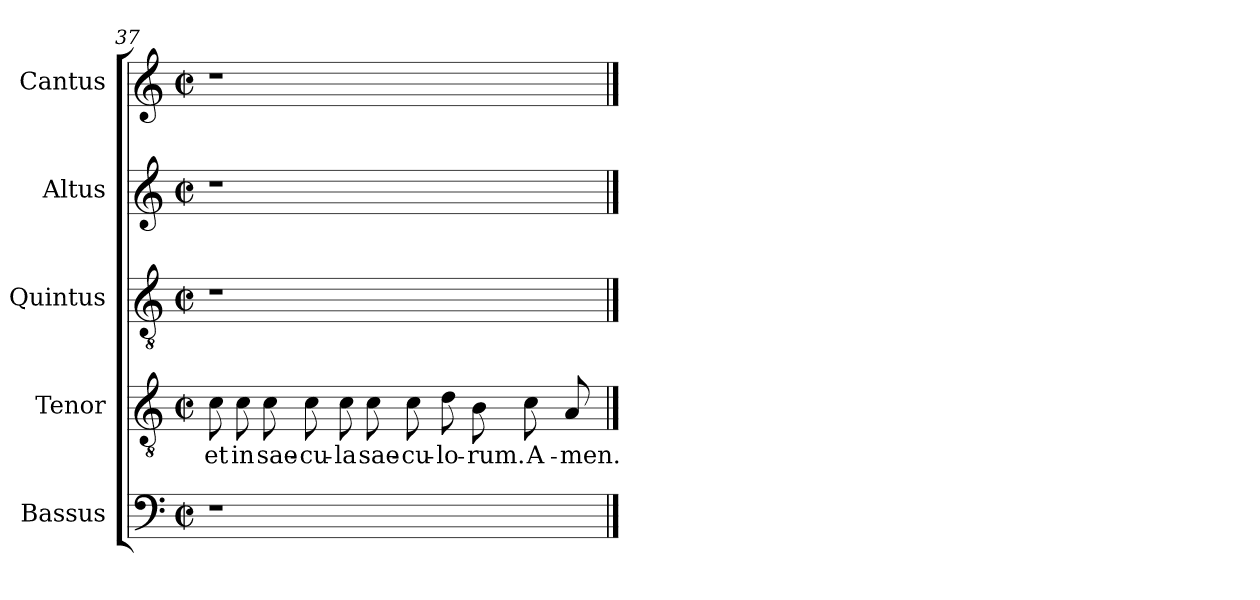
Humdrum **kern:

**kern	**kern	**text	**kern	**kern	**kern
*part5	*part4	*part4	*part3	*part2	*part1
*staff5	*staff4	*staff4	*staff3	*staff2	*staff1
*I"Bassus	*I"Tenor	*	*I"Quintus	*I"Altus	*I"Cantus
*I'B.	*I'T.	*	*I'Q.	*I'A.	*I'C.
*clefF4	*clefGv2	*	*clefGv2	*clefG2	*clefG2
*	*ITrd7c12	*	*ITrd7c12	*	*
*k[]	*k[]	*	*k[]	*k[]	*k[]
*C:	*C:	*	*C:	*C:	*C:
*M2/2	*M2/2	*	*M2/2	*M2/2	*M2/2
*met(c|)	*met(c|)	*	*met(c|)	*met(c|)	*met(c|)
=37	=37	=37	=37	=37	=37
!LO:N:vis=1	!	!	!	!	!
!	!	!LO:LY:b:color=#000000	!LO:N:vis=1	!LO:N:vis=1	!LO:N:vis=1
1r	8Ci\	et	1r	1r	1r
!	!	!LO:LY:b:color=#000000	!	!	!
.	8Ci\	in	.	.	.
!	!	!LO:LY:b:color=#000000	!	!	!
.	8Ci\	sae-	.	.	.
!	!	!LO:LY:b:color=#000000	!	!	!
.	8Ci\	-cu-	.	.	.
!	!	!LO:LY:b:color=#000000	!	!	!
.	8Ci\	-la	.	.	.
!	!	!LO:LY:b:color=#000000	!	!	!
.	8Ci\	sae-	.	.	.
!	!	!LO:LY:b:color=#000000	!	!	!
.	8Ci\	-cu-	.	.	.
!	!	!LO:LY:b:color=#000000	!	!	!
.	8Di\	-lo-	.	.	.
!	!	!LO:LY:b:color=#000000	!	!	!
4.ryy	8BBi\	-rum.	4.ryy	4.ryy	4.ryy
!	!	!LO:LY:b:color=#000000	!	!	!
.	8Ci\	A-	.	.	.
!	!	!LO:LY:b:color=#000000	!	!	!
.	8AAi/	-men.	.	.	.
==	==	==	==	==	==
*-	*-	*-	*-	*-	*-
